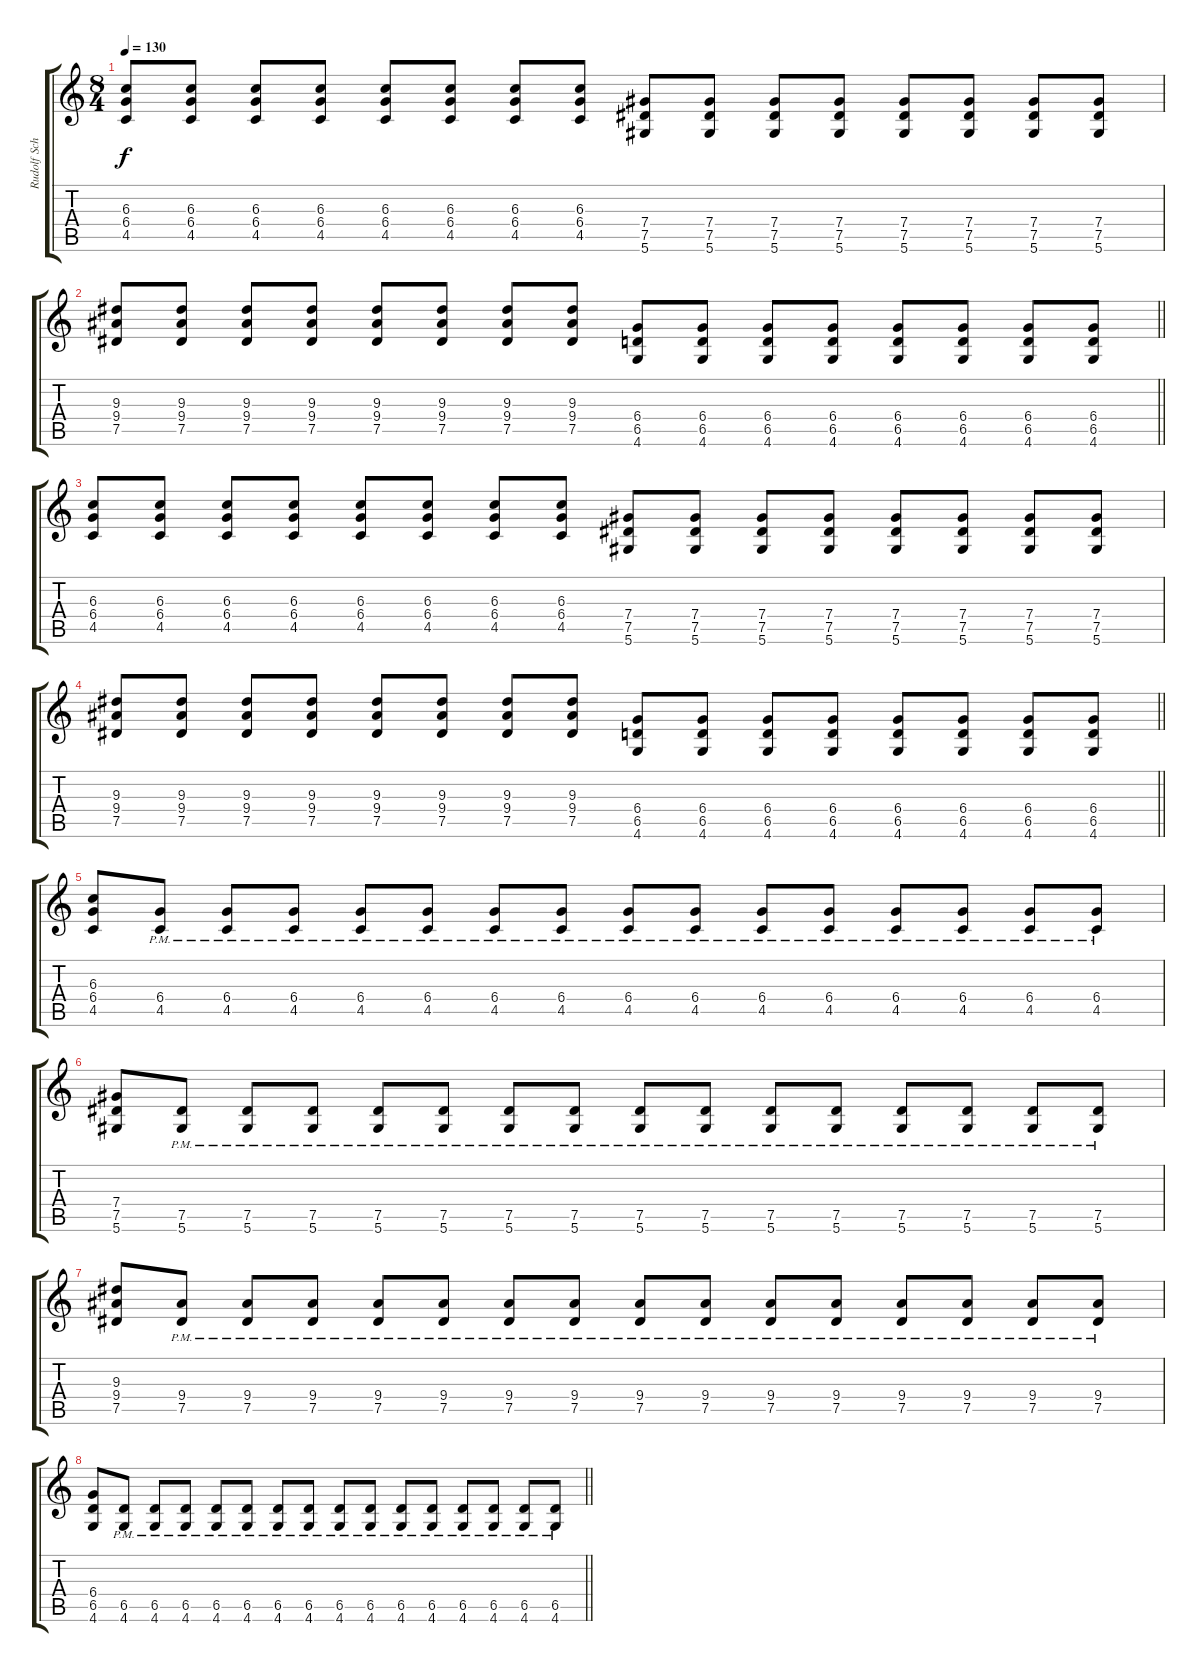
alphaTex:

\track ("Rudolf Schenker" "Rudolf Sch") {instrument overdrivenguitar}
\staff {score tabs}
\tuning (Eb4 Bb3 Gb3 Db3 Ab2 Eb2) {hide}
\ts (8 4)
\section ("" "")
\tempo 130
\clef g2
\ks c
(6.3 6.4 4.5).8{dy f volume 12} (6.3 6.4 4.5).8 (6.3 6.4 4.5).8 (6.3 6.4 4.5).8 (6.3 6.4 4.5).8 (6.3 6.4 4.5).8 (6.3 6.4 4.5).8 (6.3 6.4 4.5).8 (7.4 7.5 5.6).8 (7.4 7.5 5.6).8 (7.4 7.5 5.6).8 (7.4 7.5 5.6).8 (7.4 7.5 5.6).8 (7.4 7.5 5.6).8 (7.4 7.5 5.6).8 (7.4 7.5 5.6).8 |
\barLineRight lightlight
(9.3 9.4 7.5).8 (9.3 9.4 7.5).8 (9.3 9.4 7.5).8 (9.3 9.4 7.5).8 (9.3 9.4 7.5).8 (9.3 9.4 7.5).8 (9.3 9.4 7.5).8 (9.3 9.4 7.5).8 (6.4 6.5 4.6).8 (6.4 6.5 4.6).8 (6.4 6.5 4.6).8 (6.4 6.5 4.6).8 (6.4 6.5 4.6).8 (6.4 6.5 4.6).8 (6.4 6.5 4.6).8 (6.4 6.5 4.6).8 |
(6.3 6.4 4.5).8 (6.3 6.4 4.5).8 (6.3 6.4 4.5).8 (6.3 6.4 4.5).8 (6.3 6.4 4.5).8 (6.3 6.4 4.5).8 (6.3 6.4 4.5).8 (6.3 6.4 4.5).8 (7.4 7.5 5.6).8 (7.4 7.5 5.6).8 (7.4 7.5 5.6).8 (7.4 7.5 5.6).8 (7.4 7.5 5.6).8 (7.4 7.5 5.6).8 (7.4 7.5 5.6).8 (7.4 7.5 5.6).8 |
\barLineRight lightlight
(9.3 9.4 7.5).8 (9.3 9.4 7.5).8 (9.3 9.4 7.5).8 (9.3 9.4 7.5).8 (9.3 9.4 7.5).8 (9.3 9.4 7.5).8 (9.3 9.4 7.5).8 (9.3 9.4 7.5).8 (6.4 6.5 4.6).8 (6.4 6.5 4.6).8 (6.4 6.5 4.6).8 (6.4 6.5 4.6).8 (6.4 6.5 4.6).8 (6.4 6.5 4.6).8 (6.4 6.5 4.6).8 (6.4 6.5 4.6).8 |
\section ("" "")
(6.3 6.4 4.5).8 (6.4{pm} 4.5{pm}).8 (6.4{pm} 4.5{pm}).8 (6.4{pm} 4.5{pm}).8 (6.4{pm} 4.5{pm}).8 (6.4{pm} 4.5{pm}).8 (6.4{pm} 4.5{pm}).8 (6.4{pm} 4.5{pm}).8 (6.4{pm} 4.5{pm}).8 (6.4{pm} 4.5{pm}).8 (6.4{pm} 4.5{pm}).8 (6.4{pm} 4.5{pm}).8 (6.4{pm} 4.5{pm}).8 (6.4{pm} 4.5{pm}).8 (6.4{pm} 4.5{pm}).8 (6.4{pm} 4.5{pm}).8 |
(7.4 7.5 5.6).8 (7.5{pm} 5.6{pm}).8 (7.5{pm} 5.6{pm}).8 (7.5{pm} 5.6{pm}).8 (7.5{pm} 5.6{pm}).8 (7.5{pm} 5.6{pm}).8 (7.5{pm} 5.6{pm}).8 (7.5{pm} 5.6{pm}).8 (7.5{pm} 5.6{pm}).8 (7.5{pm} 5.6{pm}).8 (7.5{pm} 5.6{pm}).8 (7.5{pm} 5.6{pm}).8 (7.5{pm} 5.6{pm}).8 (7.5{pm} 5.6{pm}).8 (7.5{pm} 5.6{pm}).8 (7.5{pm} 5.6{pm}).8 |
(9.3 9.4 7.5).8 (9.4{pm} 7.5{pm}).8 (9.4{pm} 7.5{pm}).8 (9.4{pm} 7.5{pm}).8 (9.4{pm} 7.5{pm}).8 (9.4{pm} 7.5{pm}).8 (9.4{pm} 7.5{pm}).8 (9.4{pm} 7.5{pm}).8 (9.4{pm} 7.5{pm}).8 (9.4{pm} 7.5{pm}).8 (9.4{pm} 7.5{pm}).8 (9.4{pm} 7.5{pm}).8 (9.4{pm} 7.5{pm}).8 (9.4{pm} 7.5{pm}).8 (9.4{pm} 7.5{pm}).8 (9.4{pm} 7.5{pm}).8 |
\barLineRight lightlight
(6.4 6.5 4.6).8 (6.5{pm} 4.6{pm}).8 (6.5{pm} 4.6{pm}).8 (6.5{pm} 4.6{pm}).8 (6.5{pm} 4.6{pm}).8 (6.5{pm} 4.6{pm}).8 (6.5{pm} 4.6{pm}).8 (6.5{pm} 4.6{pm}).8 (6.5{pm} 4.6{pm}).8 (6.5{pm} 4.6{pm}).8 (6.5{pm} 4.6{pm}).8 (6.5{pm} 4.6{pm}).8 (6.5{pm} 4.6{pm}).8 (6.5{pm} 4.6{pm}).8 (6.5{pm} 4.6{pm}).8 (6.5{pm} 4.6{pm}).8
